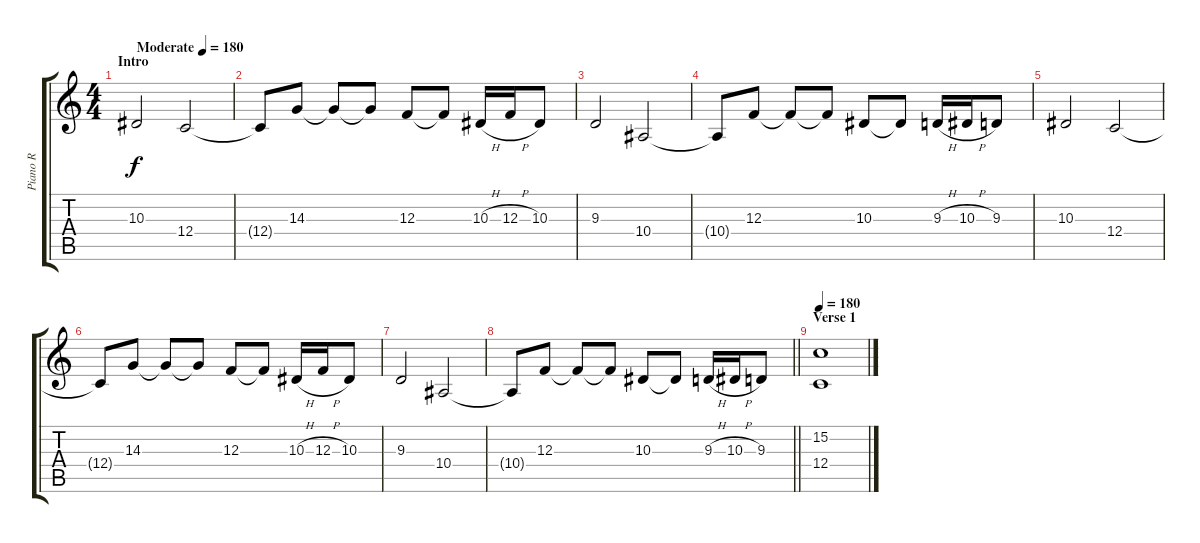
\track ("Piano R" "Piano R") {instrument acousticgrandpiano}
\staff {score tabs}
\tuning (D4 A3 F3 C3 G2 C2) {hide}
\ts (4 4)
\section ("" "Intro")
\tempo (180 "Moderate")
\tempo 100
\tempo (180 "Moderate")
\clef g2
\ks c
10.3.2{dy f volume 16 instrument acousticgrandpiano} 12.4.2 |
12.4{t}.8 14.3.8 14.3{t}.8 14.3{t}.8 12.3.8 12.3{t}.8 10.3{h}.16 12.3{h}.16 10.3.8 |
9.3.2 10.4.2 |
10.4{t}.8 12.3.8 12.3{t}.8 12.3{t}.8 10.3.8 10.3{t}.8 9.3{h}.16 10.3{h}.16 9.3.8 |
10.3.2 12.4.2 |
12.4{t}.8 14.3.8 14.3{t}.8 14.3{t}.8 12.3.8 12.3{t}.8 10.3{h}.16 12.3{h}.16 10.3.8 |
9.3.2 10.4.2 |
\barLineRight lightlight
10.4{t}.8 12.3.8 12.3{t}.8 12.3{t}.8 10.3.8 10.3{t}.8 9.3{h}.16 10.3{h}.16 9.3.8 |
\section ("" "Verse 1")
\tempo 180
(15.2 12.4).1
